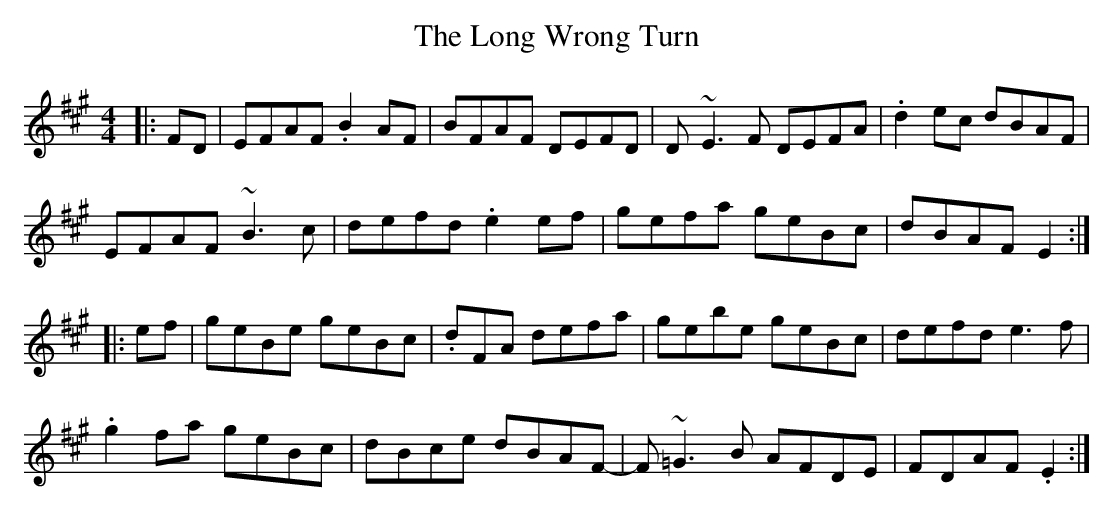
X:1
T: The Long Wrong Turn
M: 4/4
L: 1/8
K: Emix
|:FD|EFAF .B2 AF|BFAF DEFD|D-~E3 F DEFA|.d2 ec dBAF|
EFAF ~B3 c|defd .e2 ef|gefa geBc|dBAF E2:|
|:ef|geBe geBc|.dFA defa|gebe geBc|defd e3 f|
.g2fa geBc|dBce dBAF-|F~=G3 B AFDE|FDAF .E2:|
